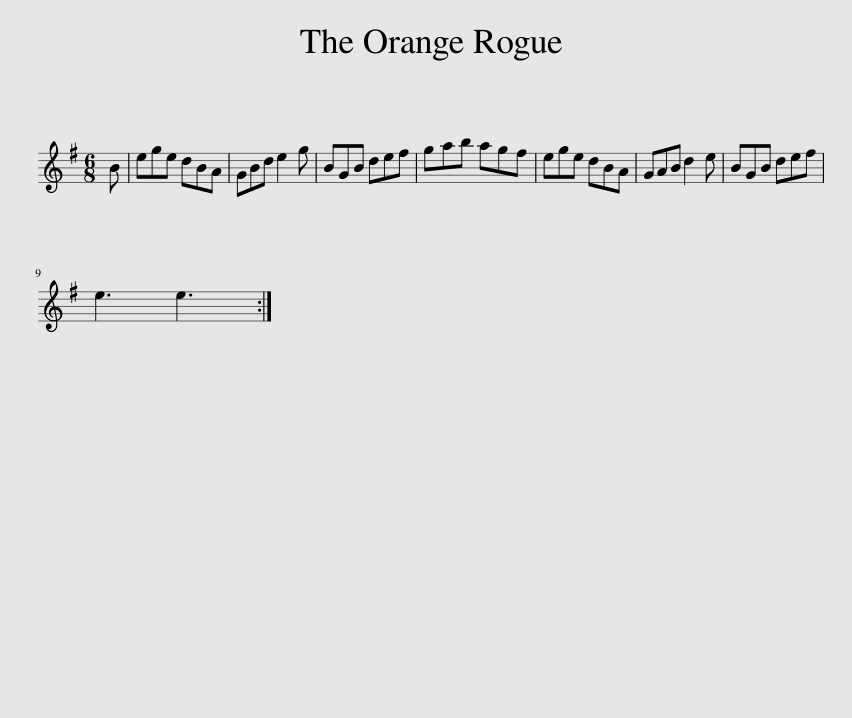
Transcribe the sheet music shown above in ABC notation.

X:1
L:1/8
M:6/8
I:linebreak $
K:Emin
V:1 treble
V:1
 B | ege dBA | GBd e2 g | BGB def | gab agf | %5
 ege dBA | GAB d2 e | BGB def |$ e3 e3 :| %9
